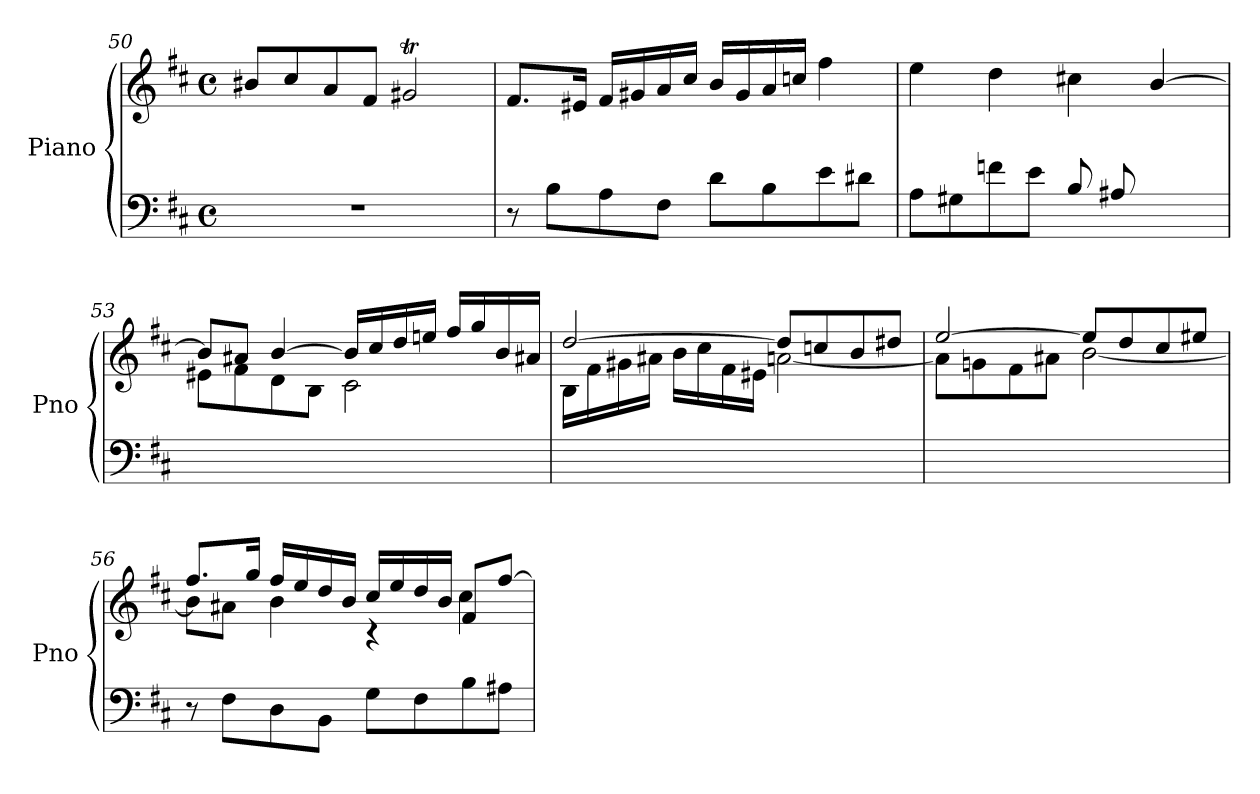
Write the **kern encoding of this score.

**kern	**kern
*part1	*part1
*staff2	*staff1
*I"Piano	*
*I'Pno	*
*clefF4	*clefG2
*k[f#c#]	*k[f#c#]
*M4/4	*M4/4
*met(c)	*met(c)
=50	=50
1r	8b#X/L
.	8cc#/
.	8a/
.	8f#/J
.	2g#Xt/
!!LO:LB:g=z
=51	=51
8r	8.f#/L
8B\L	.
.	16e#X/Jk
8A\	16f#/LL
.	16g#X/
8F#\J	16a/
.	16cc#/JJ
8d\L	16b/LL
.	16g#/
8B\	16a/
.	16ccn/JJ
8e\	4ff#\
8d#X\J	.
=52	=52
*	*^
8A\L	4ee\	2.ryy
8G#X\	.	.
8fn\	4dd\	.
8e\J	.	.
8B/L	4cc#X\	.
8A#X/	.	.
4ryy	[4b/	8g\
.	.	8f#X\J
=53	=53	=53
1ryy	8b/L]	8e#X\L
.	8a#X/J	8f#\
.	[4b/	8d\
.	.	8B\J
.	16b/LL]	2c#\
.	16cc#/	.
.	16dd/	.
.	16een/JJ	.
.	16ff#/LL	.
.	16gg/	.
.	16b/	.
.	16a#X/JJ	.
!!LO:LB:g=z	!!
=54	=54	=54
1ryy	[2dd/	16B\LL
.	.	16f#\
.	.	16g#X\
.	.	16a#X\JJ
.	.	16b\LL
.	.	16cc#\
.	.	16f#\
.	.	16e#X\JJ
.	8dd/L]	[2an\
.	8ccn/	.
.	8b/	.
.	8dd#X/J	.
=55	=55	=55
*	*	*^
2ryy	[2ee/	2ryy	8a\L]
.	.	.	8gn\
.	.	.	8f#\
.	.	.	8a#X\J
2ryy	8ee/L]	[2b\	2ryy
.	8dd/	.	.
.	8cc#/	.	.
.	8ee#X/J	.	.
*	*	*v	*v
=56	=56	=56
8r	8.ff#/L	8b\L]
8F#\L	.	8a#X\J
.	16gg/Jk	.
8D\	16ff#/LL	4b\
.	16ee/	.
8BB\J	16dd/	.
.	16b/JJ	.
8G\L	16cc#/LL	4r
.	16ee/	.
8F#\	16dd/	.
.	16b/JJ	.
8B\	8f#/L	4cc#\
8A#X\J	[8ff#/J	.
*	*v	*v
=	=
*-	*-
